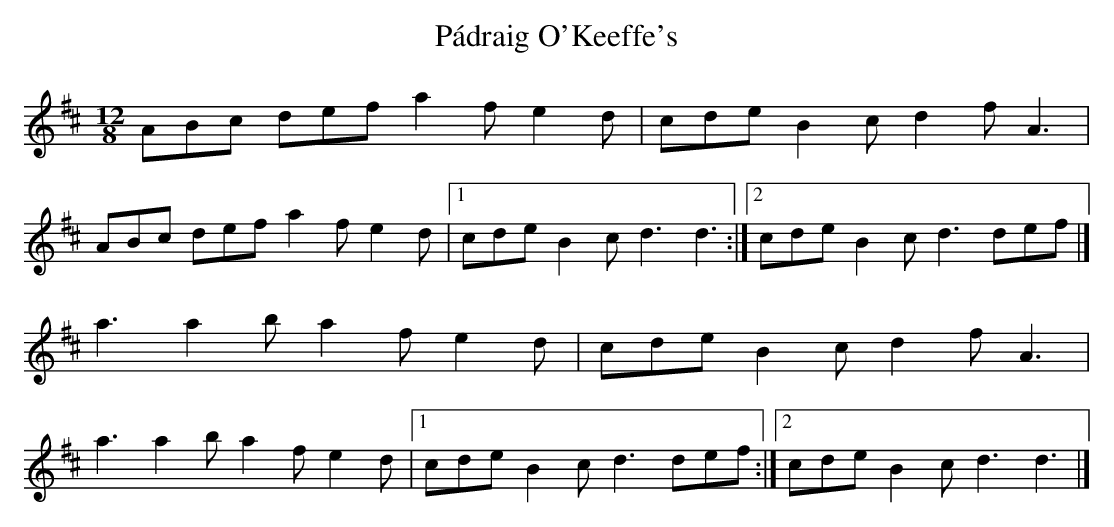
X:1
T:Pádraig O'Keeffe's
M:12/8
L:1/8
K:D
ABc def a2f e2d|cde B2c d2f A3|
ABc def a2f e2d|[1 cde B2c d3 d3:|][2 cde B2c d3 def|]
a3 a2b a2f e2d|cde B2c d2f A3|
a3 a2b a2f e2d|[1 cde B2c d3 def:|][2 cde B2c d3 d3|]
